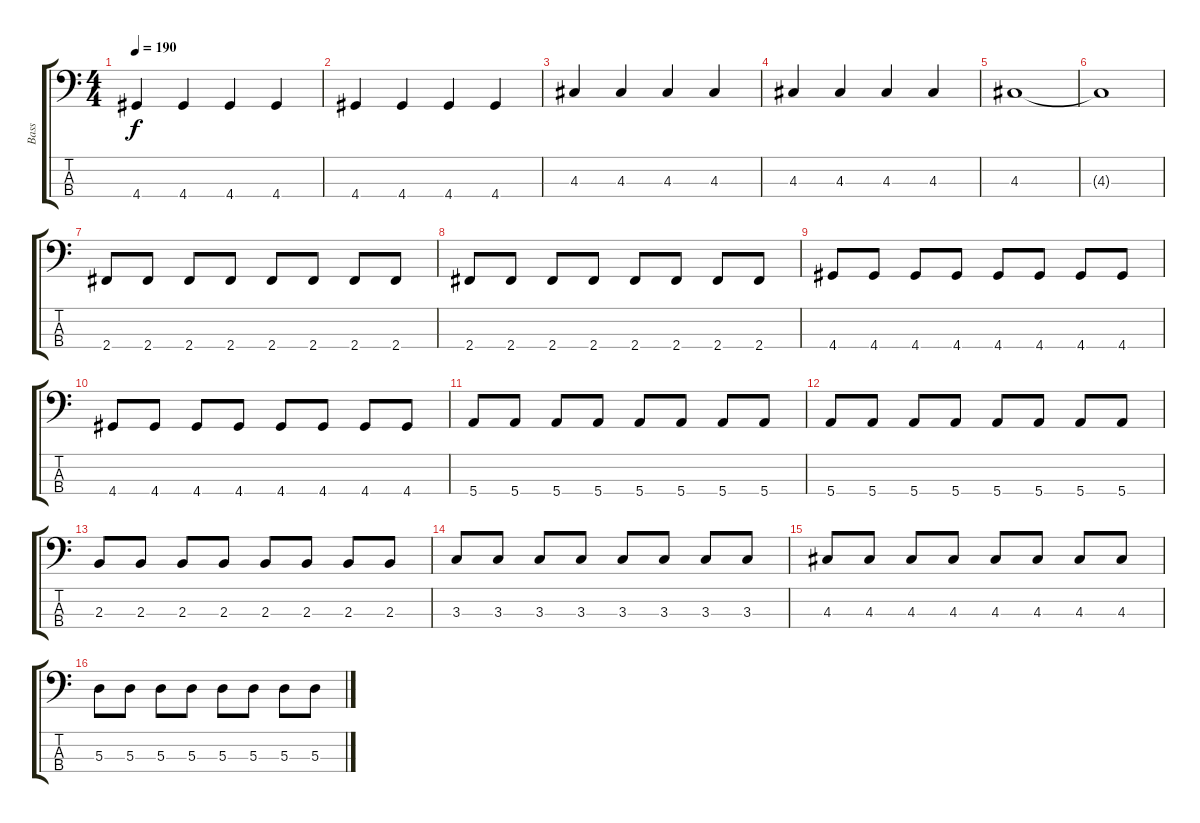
\track ("Bass" "Bass") {instrument electricbassfinger}
\staff {score tabs}
\tuning (G2 D2 A1 E1) {hide}
\ts (4 4)
\tempo 190
\clef f4
\ks c
4.4.4{dy f} 4.4.4 4.4.4 4.4.4 |
4.4.4 4.4.4 4.4.4 4.4.4 |
4.3.4 4.3.4 4.3.4 4.3.4 |
4.3.4 4.3.4 4.3.4 4.3.4 |
4.3.1 |
4.3{t}.1 |
2.4.8 2.4.8 2.4.8 2.4.8 2.4.8 2.4.8 2.4.8 2.4.8 |
2.4.8 2.4.8 2.4.8 2.4.8 2.4.8 2.4.8 2.4.8 2.4.8 |
4.4.8 4.4.8 4.4.8 4.4.8 4.4.8 4.4.8 4.4.8 4.4.8 |
4.4.8 4.4.8 4.4.8 4.4.8 4.4.8 4.4.8 4.4.8 4.4.8 |
5.4.8 5.4.8 5.4.8 5.4.8 5.4.8 5.4.8 5.4.8 5.4.8 |
5.4.8 5.4.8 5.4.8 5.4.8 5.4.8 5.4.8 5.4.8 5.4.8 |
2.3.8 2.3.8 2.3.8 2.3.8 2.3.8 2.3.8 2.3.8 2.3.8 |
3.3.8 3.3.8 3.3.8 3.3.8 3.3.8 3.3.8 3.3.8 3.3.8 |
4.3.8 4.3.8 4.3.8 4.3.8 4.3.8 4.3.8 4.3.8 4.3.8 |
5.3.8 5.3.8 5.3.8 5.3.8 5.3.8 5.3.8 5.3.8 5.3.8
